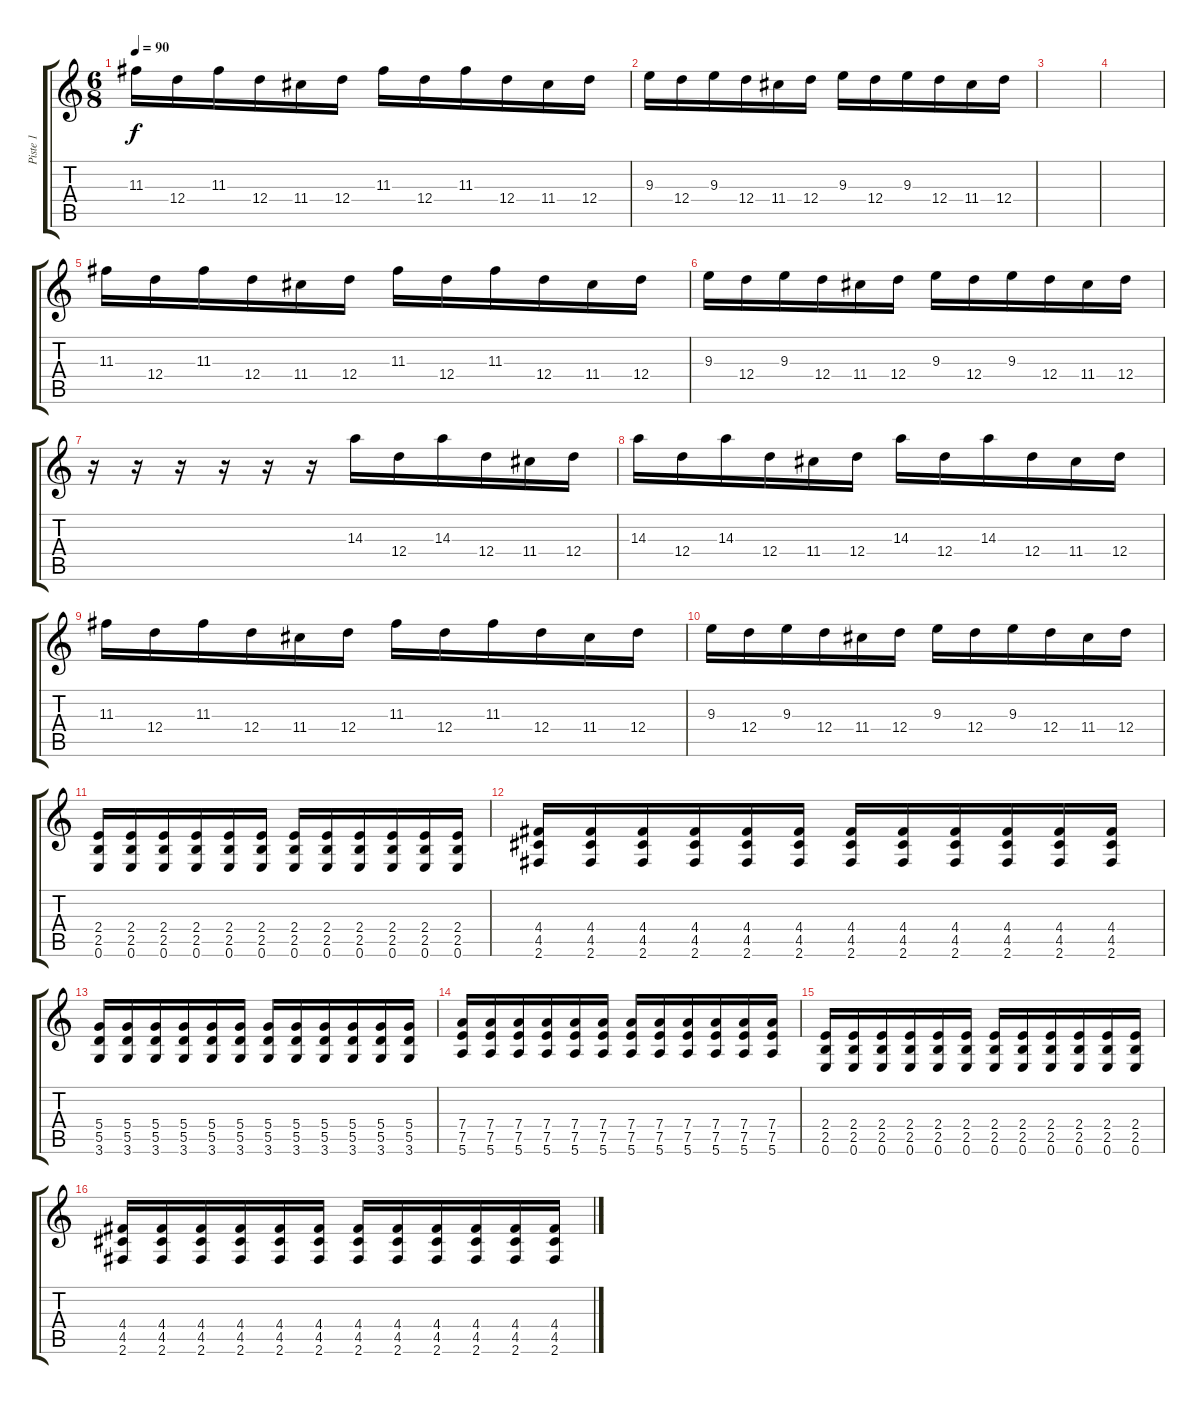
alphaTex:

\track ("Piste 1" "Piste 1") {instrument electricguitarclean}
\staff {score tabs}
\tuning (E4 B3 G3 D3 A2 E2) {hide}
\ts (6 8)
\tempo 90
\clef g2
\ks c
11.3.16{dy f instrument distortionguitar} 12.4.16 11.3.16 12.4.16 11.4.16 12.4.16 11.3.16{instrument distortionguitar} 12.4.16 11.3.16 12.4.16 11.4.16 12.4.16 |
9.3.16{instrument distortionguitar} 12.4.16 9.3.16 12.4.16 11.4.16 12.4.16 9.3.16{instrument distortionguitar} 12.4.16 9.3.16 12.4.16 11.4.16 12.4.16 |
|
|
11.3.16{instrument distortionguitar} 12.4.16 11.3.16 12.4.16 11.4.16 12.4.16 11.3.16{instrument distortionguitar} 12.4.16 11.3.16 12.4.16 11.4.16 12.4.16 |
9.3.16{instrument distortionguitar} 12.4.16 9.3.16 12.4.16 11.4.16 12.4.16 9.3.16{instrument distortionguitar} 12.4.16 9.3.16 12.4.16 11.4.16 12.4.16 |
r.16 r.16 r.16 r.16 r.16 r.16 14.3.16{instrument distortionguitar} 12.4.16 14.3.16 12.4.16 11.4.16 12.4.16 |
14.3.16{instrument distortionguitar} 12.4.16 14.3.16 12.4.16 11.4.16 12.4.16 14.3.16{instrument distortionguitar} 12.4.16 14.3.16 12.4.16 11.4.16 12.4.16 |
11.3.16{instrument distortionguitar} 12.4.16 11.3.16 12.4.16 11.4.16 12.4.16 11.3.16{instrument distortionguitar} 12.4.16 11.3.16 12.4.16 11.4.16 12.4.16 |
9.3.16{instrument distortionguitar} 12.4.16 9.3.16 12.4.16 11.4.16 12.4.16 9.3.16{instrument distortionguitar} 12.4.16 9.3.16 12.4.16 11.4.16 12.4.16 |
(2.4 2.5 0.6).16 (2.4 2.5 0.6).16 (2.4 2.5 0.6).16 (2.4 2.5 0.6).16 (2.4 2.5 0.6).16 (2.4 2.5 0.6).16 (2.4 2.5 0.6).16 (2.4 2.5 0.6).16 (2.4 2.5 0.6).16 (2.4 2.5 0.6).16 (2.4 2.5 0.6).16 (2.4 2.5 0.6).16 |
(4.4 4.5 2.6).16 (4.4 4.5 2.6).16 (4.4 4.5 2.6).16 (4.4 4.5 2.6).16 (4.4 4.5 2.6).16 (4.4 4.5 2.6).16 (4.4 4.5 2.6).16 (4.4 4.5 2.6).16 (4.4 4.5 2.6).16 (4.4 4.5 2.6).16 (4.4 4.5 2.6).16 (4.4 4.5 2.6).16 |
(5.4 5.5 3.6).16 (5.4 5.5 3.6).16 (5.4 5.5 3.6).16 (5.4 5.5 3.6).16 (5.4 5.5 3.6).16 (5.4 5.5 3.6).16 (5.4 5.5 3.6).16 (5.4 5.5 3.6).16 (5.4 5.5 3.6).16 (5.4 5.5 3.6).16 (5.4 5.5 3.6).16 (5.4 5.5 3.6).16 |
(7.4 7.5 5.6).16 (7.4 7.5 5.6).16 (7.4 7.5 5.6).16 (7.4 7.5 5.6).16 (7.4 7.5 5.6).16 (7.4 7.5 5.6).16 (7.4 7.5 5.6).16 (7.4 7.5 5.6).16 (7.4 7.5 5.6).16 (7.4 7.5 5.6).16 (7.4 7.5 5.6).16 (7.4 7.5 5.6).16 |
(2.4 2.5 0.6).16 (2.4 2.5 0.6).16 (2.4 2.5 0.6).16 (2.4 2.5 0.6).16 (2.4 2.5 0.6).16 (2.4 2.5 0.6).16 (2.4 2.5 0.6).16 (2.4 2.5 0.6).16 (2.4 2.5 0.6).16 (2.4 2.5 0.6).16 (2.4 2.5 0.6).16 (2.4 2.5 0.6).16 |
(4.4 4.5 2.6).16 (4.4 4.5 2.6).16 (4.4 4.5 2.6).16 (4.4 4.5 2.6).16 (4.4 4.5 2.6).16 (4.4 4.5 2.6).16 (4.4 4.5 2.6).16 (4.4 4.5 2.6).16 (4.4 4.5 2.6).16 (4.4 4.5 2.6).16 (4.4 4.5 2.6).16 (4.4 4.5 2.6).16
